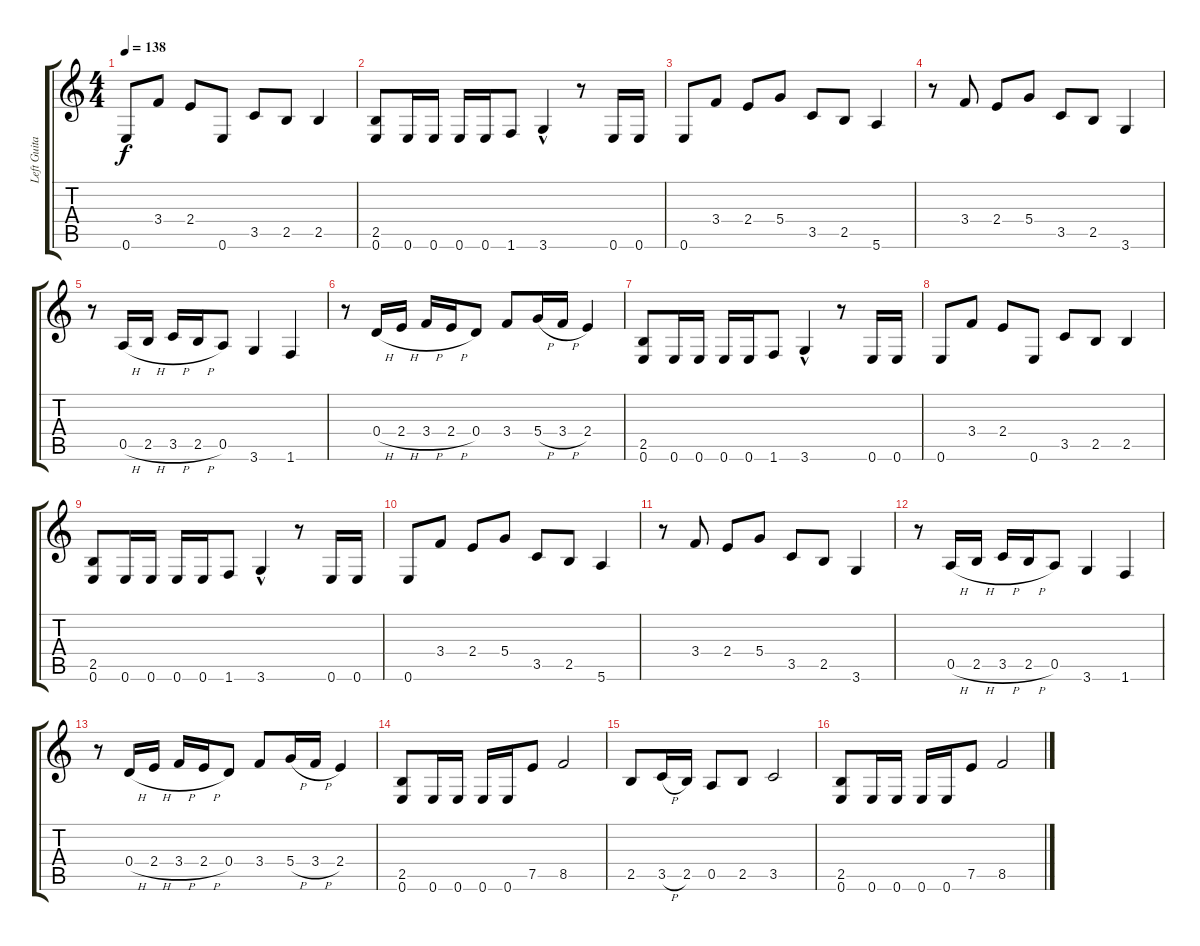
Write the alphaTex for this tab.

\track ("Left Guitar" "Left Guita") {instrument overdrivenguitar}
\staff {score tabs}
\tuning (E4 B3 G3 D3 A2 E2) {hide}
\ts (4 4)
\tempo 138
\clef g2
\ks c
0.6.8{dy f} 3.4.8 2.4.8 0.6.8 3.5.8 2.5.8 2.5.4 |
(2.5 0.6).8 0.6.16 0.6.16 0.6.16 0.6.16 1.6.8 3.6{hac}.4 r.8 0.6.16 0.6.16 |
0.6.8 3.4.8 2.4.8 5.4.8 3.5.8 2.5.8 5.6.4 |
r.8 3.4.8 2.4.8 5.4.8 3.5.8 2.5.8 3.6.4 |
r.8 0.5{h}.16 2.5{h}.16 3.5{h}.16 2.5{h}.16 0.5.8 3.6.4 1.6.4 |
r.8 0.4{h}.16 2.4{h}.16 3.4{h}.16 2.4{h}.16 0.4.8 3.4.8 5.4{h}.16 3.4{h}.16 2.4.4 |
(2.5 0.6).8 0.6.16 0.6.16 0.6.16 0.6.16 1.6.8 3.6{hac}.4 r.8 0.6.16 0.6.16 |
0.6.8 3.4.8 2.4.8 0.6.8 3.5.8 2.5.8 2.5.4 |
(2.5 0.6).8 0.6.16 0.6.16 0.6.16 0.6.16 1.6.8 3.6{hac}.4 r.8 0.6.16 0.6.16 |
0.6.8 3.4.8 2.4.8 5.4.8 3.5.8 2.5.8 5.6.4 |
r.8 3.4.8 2.4.8 5.4.8 3.5.8 2.5.8 3.6.4 |
r.8 0.5{h}.16 2.5{h}.16 3.5{h}.16 2.5{h}.16 0.5.8 3.6.4 1.6.4 |
r.8 0.4{h}.16 2.4{h}.16 3.4{h}.16 2.4{h}.16 0.4.8 3.4.8 5.4{h}.16 3.4{h}.16 2.4.4 |
(2.5 0.6).8 0.6.16 0.6.16 0.6.16 0.6.16 7.5.8 8.5.2 |
2.5.8 3.5{h}.16 2.5.16 0.5.8 2.5.8 3.5.2 |
(2.5 0.6).8 0.6.16 0.6.16 0.6.16 0.6.16 7.5.8 8.5.2
